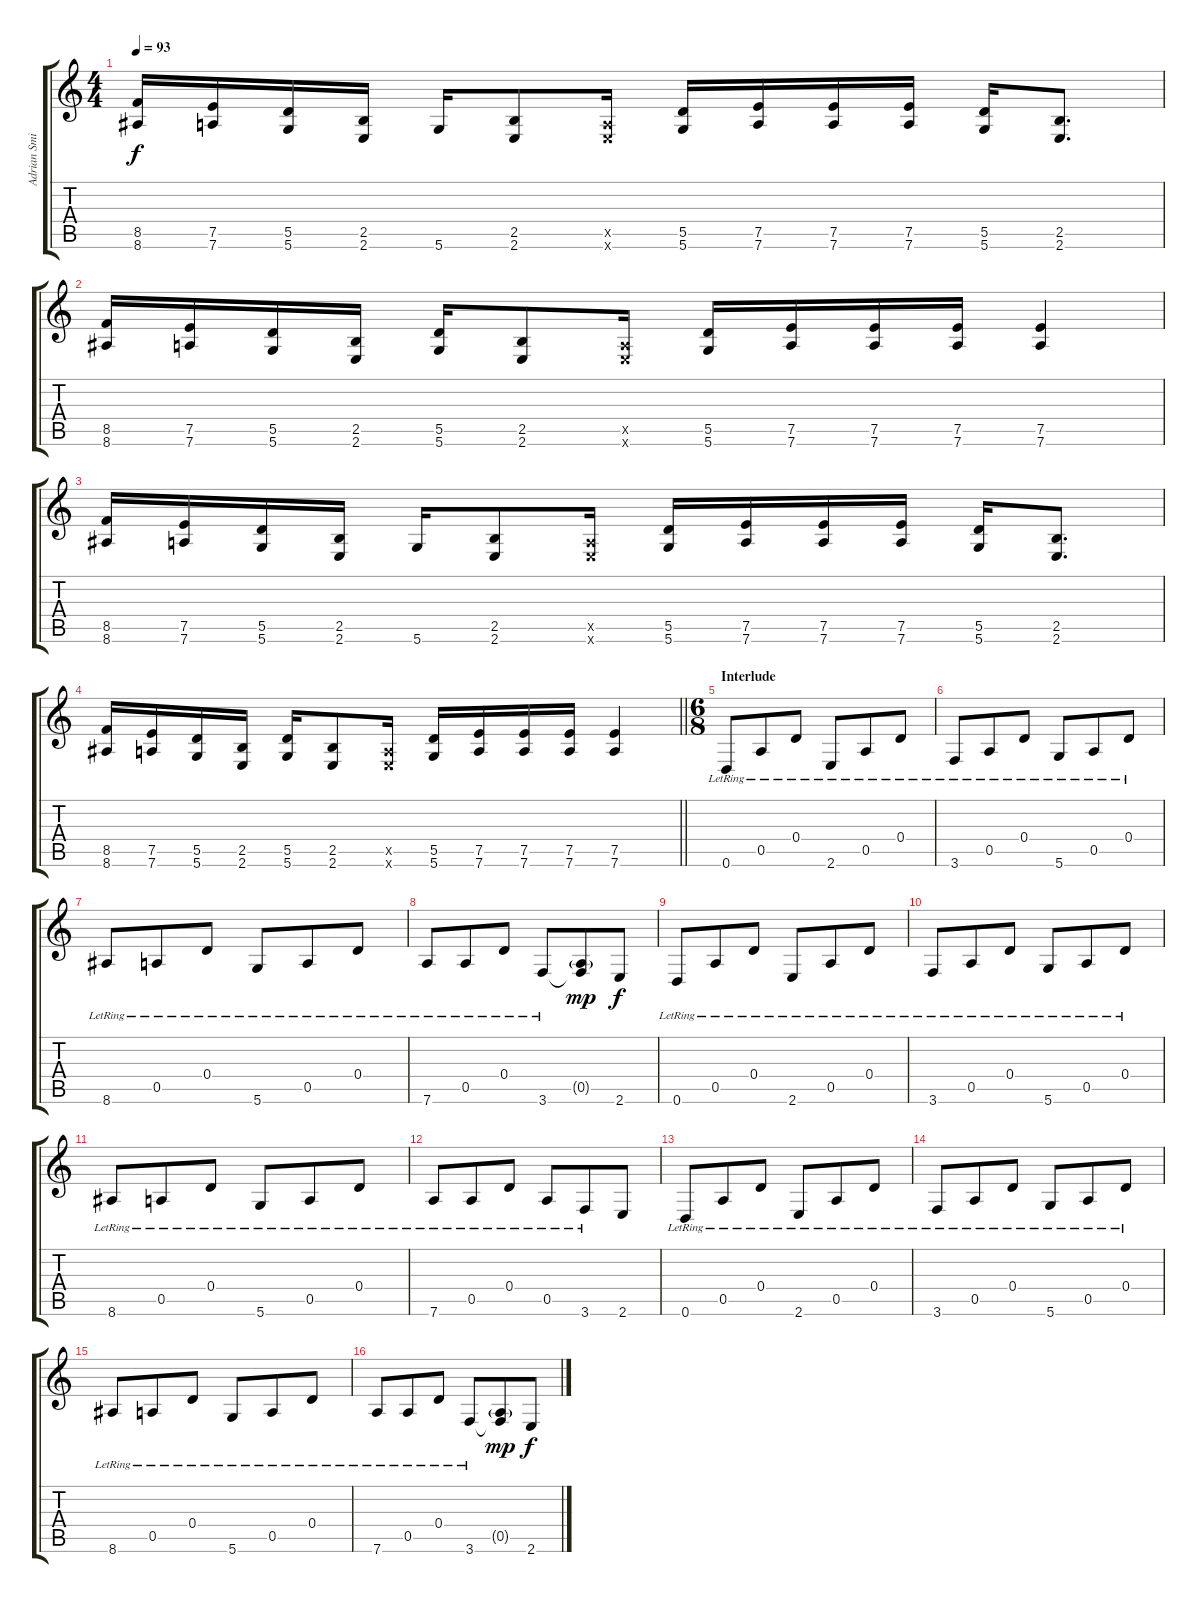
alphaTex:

\track ("Adrian Smith" "Adrian Smi") {instrument distortionguitar}
\staff {score tabs}
\tuning (E4 B3 G3 D3 A2 D2) {hide}
\ts (4 4)
\tempo 93
\clef g2
\ks c
(8.5 8.6).16{dy f} (7.5 7.6).16 (5.5 5.6).16 (2.5 2.6).16 5.6.16 (2.5 2.6).8 (0.5{x} 2.6{x}).16 (5.5 5.6).16 (7.5 7.6).16 (7.5 7.6).16 (7.5 7.6).16 (5.5 5.6).16 (2.5 2.6).8{d} |
(8.5 8.6).16 (7.5 7.6).16 (5.5 5.6).16 (2.5 2.6).16 (5.5 5.6).16 (2.5 2.6).8 (0.5{x} 2.6{x}).16 (5.5 5.6).16 (7.5 7.6).16 (7.5 7.6).16 (7.5 7.6).16 (7.5 7.6).4 |
(8.5 8.6).16 (7.5 7.6).16 (5.5 5.6).16 (2.5 2.6).16 5.6.16 (2.5 2.6).8 (0.5{x} 2.6{x}).16 (5.5 5.6).16 (7.5 7.6).16 (7.5 7.6).16 (7.5 7.6).16 (5.5 5.6).16 (2.5 2.6).8{d} |
\barLineRight lightlight
(8.5 8.6).16 (7.5 7.6).16 (5.5 5.6).16 (2.5 2.6).16 (5.5 5.6).16 (2.5 2.6).8 (0.5{x} 2.6{x}).16 (5.5 5.6).16 (7.5 7.6).16 (7.5 7.6).16 (7.5 7.6).16 (7.5 7.6).4 |
\ts (6 8)
\section ("" "Interlude")
0.6{lr}.8 0.5{lr}.8 0.4{lr}.8 2.6{lr}.8 0.5{lr}.8 0.4{lr}.8 |
3.6{lr}.8 0.5{lr}.8 0.4{lr}.8 5.6{lr}.8 0.5{lr}.8 0.4{lr}.8 |
8.6{lr}.8 0.5{lr}.8 0.4{lr}.8 5.6{lr}.8 0.5{lr}.8 0.4{lr}.8 |
7.6{lr}.8 0.5{lr}.8 0.4{lr}.8 3.6{lr}.8 (0.5{g} 3.6{t}).8{dy mp} 2.6.8{dy f} |
0.6{lr}.8 0.5{lr}.8 0.4{lr}.8 2.6{lr}.8 0.5{lr}.8 0.4{lr}.8 |
3.6{lr}.8 0.5{lr}.8 0.4{lr}.8 5.6{lr}.8 0.5{lr}.8 0.4{lr}.8 |
8.6{lr}.8 0.5{lr}.8 0.4{lr}.8 5.6{lr}.8 0.5{lr}.8 0.4{lr}.8 |
7.6{lr}.8 0.5{lr}.8 0.4{lr}.8 0.5{lr}.8 3.6{lr}.8 2.6.8 |
0.6{lr}.8 0.5{lr}.8 0.4{lr}.8 2.6{lr}.8 0.5{lr}.8 0.4{lr}.8 |
3.6{lr}.8 0.5{lr}.8 0.4{lr}.8 5.6{lr}.8 0.5{lr}.8 0.4{lr}.8 |
8.6{lr}.8 0.5{lr}.8 0.4{lr}.8 5.6{lr}.8 0.5{lr}.8 0.4{lr}.8 |
7.6{lr}.8 0.5{lr}.8 0.4{lr}.8 3.6{lr}.8 (0.5{g} 3.6{t}).8{dy mp} 2.6.8{dy f}
